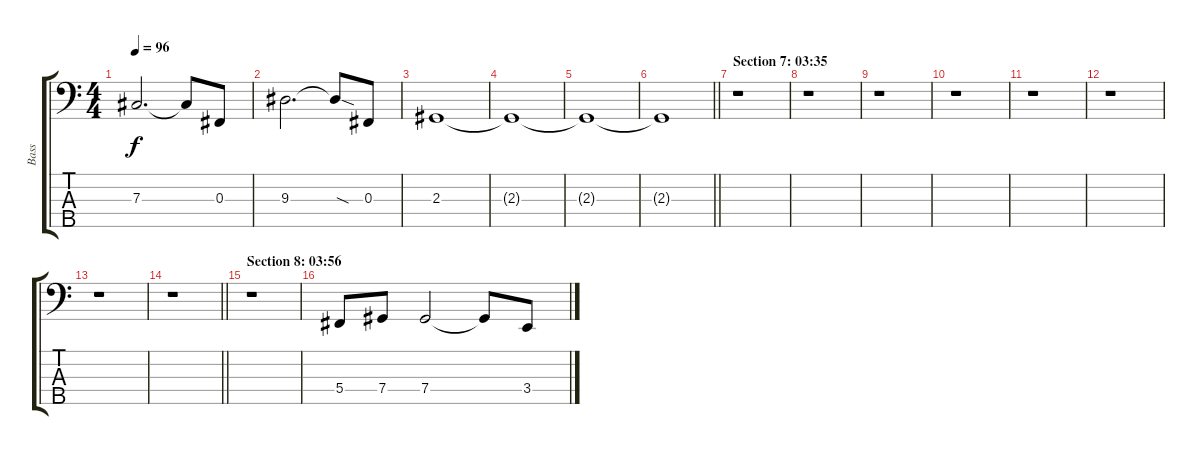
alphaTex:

\track ("Bass" "Bass") {instrument electricbasspick}
\staff {score tabs}
\tuning (E2 B1 Gb1 Db1 Ab0) {hide}
\ts (4 4)
\tempo 96
\clef f4
\ks c
7.3.2{d dy f} 7.3{t}.8 0.3.8 |
9.3.2{d} 9.3{sod t}.8 0.3.8 |
2.3.1{volume 0} |
2.3{t}.1 |
2.3{t}.1 |
\barLineRight lightlight
2.3{t}.1 |
\section ("" "Section 7: 03:35")
r.1{volume 10} |
r.1 |
r.1 |
r.1 |
r.1 |
r.1 |
r.1 |
\barLineRight lightlight
r.1 |
\section ("" "Section 8: 03:56")
r.1 |
5.4.8 7.4.8 7.4.2 7.4{t}.8 3.4.8
